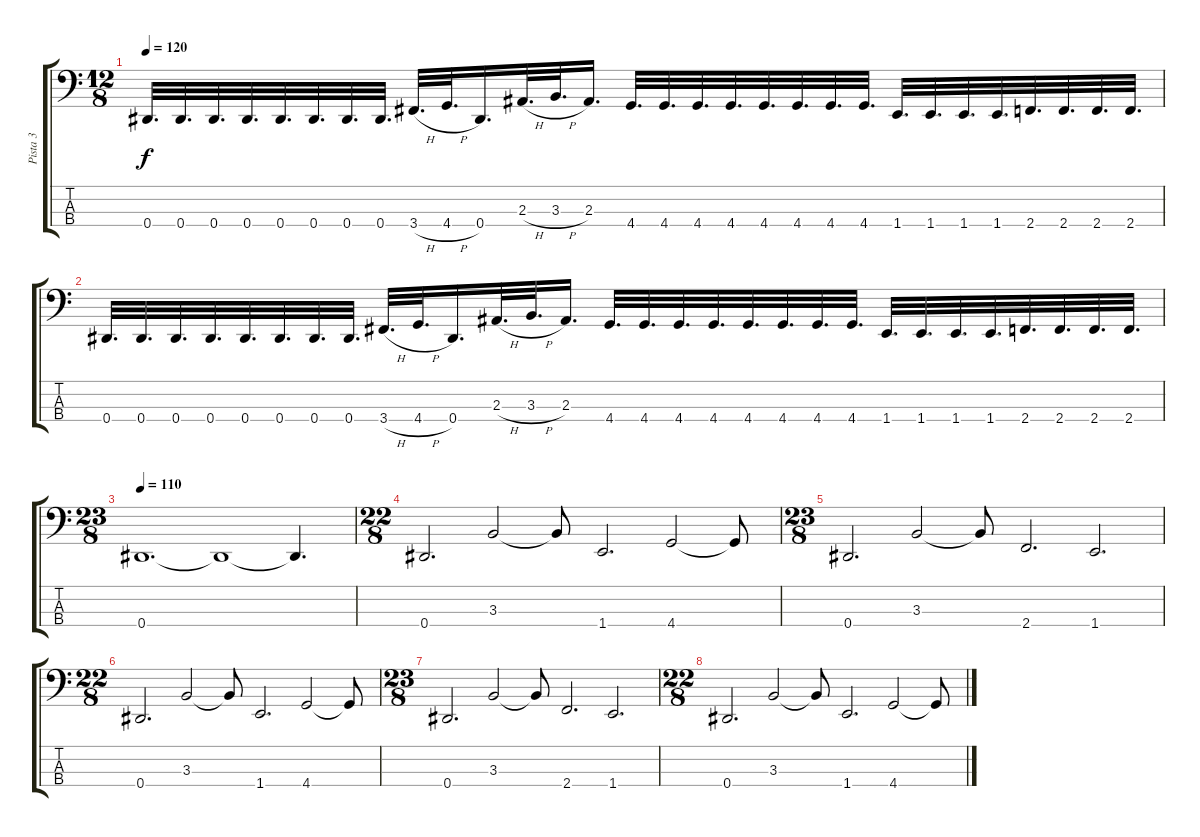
\track ("Pista 3" "Pista 3") {instrument electricbassfinger}
\staff {score tabs}
\tuning (Gb2 Db2 Ab1 Eb1) {hide}
\ts (12 8)
\tempo 120
\clef f4
\ks c
0.4.32{d dy f} 0.4.32{d} 0.4.32{d} 0.4.32{d} 0.4.32{d} 0.4.32{d} 0.4.32{d} 0.4.32{d} 3.4{h}.32{d} 4.4{h}.32{d} 0.4.16{d} 2.3{h}.32{d} 3.3{h}.32{d} 2.3.16{d} 4.4.32{d} 4.4.32{d} 4.4.32{d} 4.4.32{d} 4.4.32{d} 4.4.32{d} 4.4.32{d} 4.4.32{d} 1.4.32{d} 1.4.32{d} 1.4.32{d} 1.4.32{d} 2.4.32{d} 2.4.32{d} 2.4.32{d} 2.4.32{d} |
0.4.32{d} 0.4.32{d} 0.4.32{d} 0.4.32{d} 0.4.32{d} 0.4.32{d} 0.4.32{d} 0.4.32{d} 3.4{h}.32{d} 4.4{h}.32{d} 0.4.16{d} 2.3{h}.32{d} 3.3{h}.32{d} 2.3.16{d} 4.4.32{d} 4.4.32{d} 4.4.32{d} 4.4.32{d} 4.4.32{d} 4.4.32{d} 4.4.32{d} 4.4.32{d} 1.4.32{d} 1.4.32{d} 1.4.32{d} 1.4.32{d} 2.4.32{d} 2.4.32{d} 2.4.32{d} 2.4.32{d} |
\ts (23 8)
\tempo 110
0.4.1{d} 0.4{t}.1 0.4{t}.4{d} |
\ts (22 8)
0.4.2{d} 3.3.2 3.3{t}.8 1.4.2{d} 4.4.2 4.4{t}.8 |
\ts (23 8)
0.4.2{d} 3.3.2 3.3{t}.8 2.4.2{d} 1.4.2{d} |
\ts (22 8)
0.4.2{d} 3.3.2 3.3{t}.8 1.4.2{d} 4.4.2 4.4{t}.8 |
\ts (23 8)
0.4.2{d} 3.3.2 3.3{t}.8 2.4.2{d} 1.4.2{d} |
\ts (22 8)
0.4.2{d} 3.3.2 3.3{t}.8 1.4.2{d} 4.4.2 4.4{t}.8
